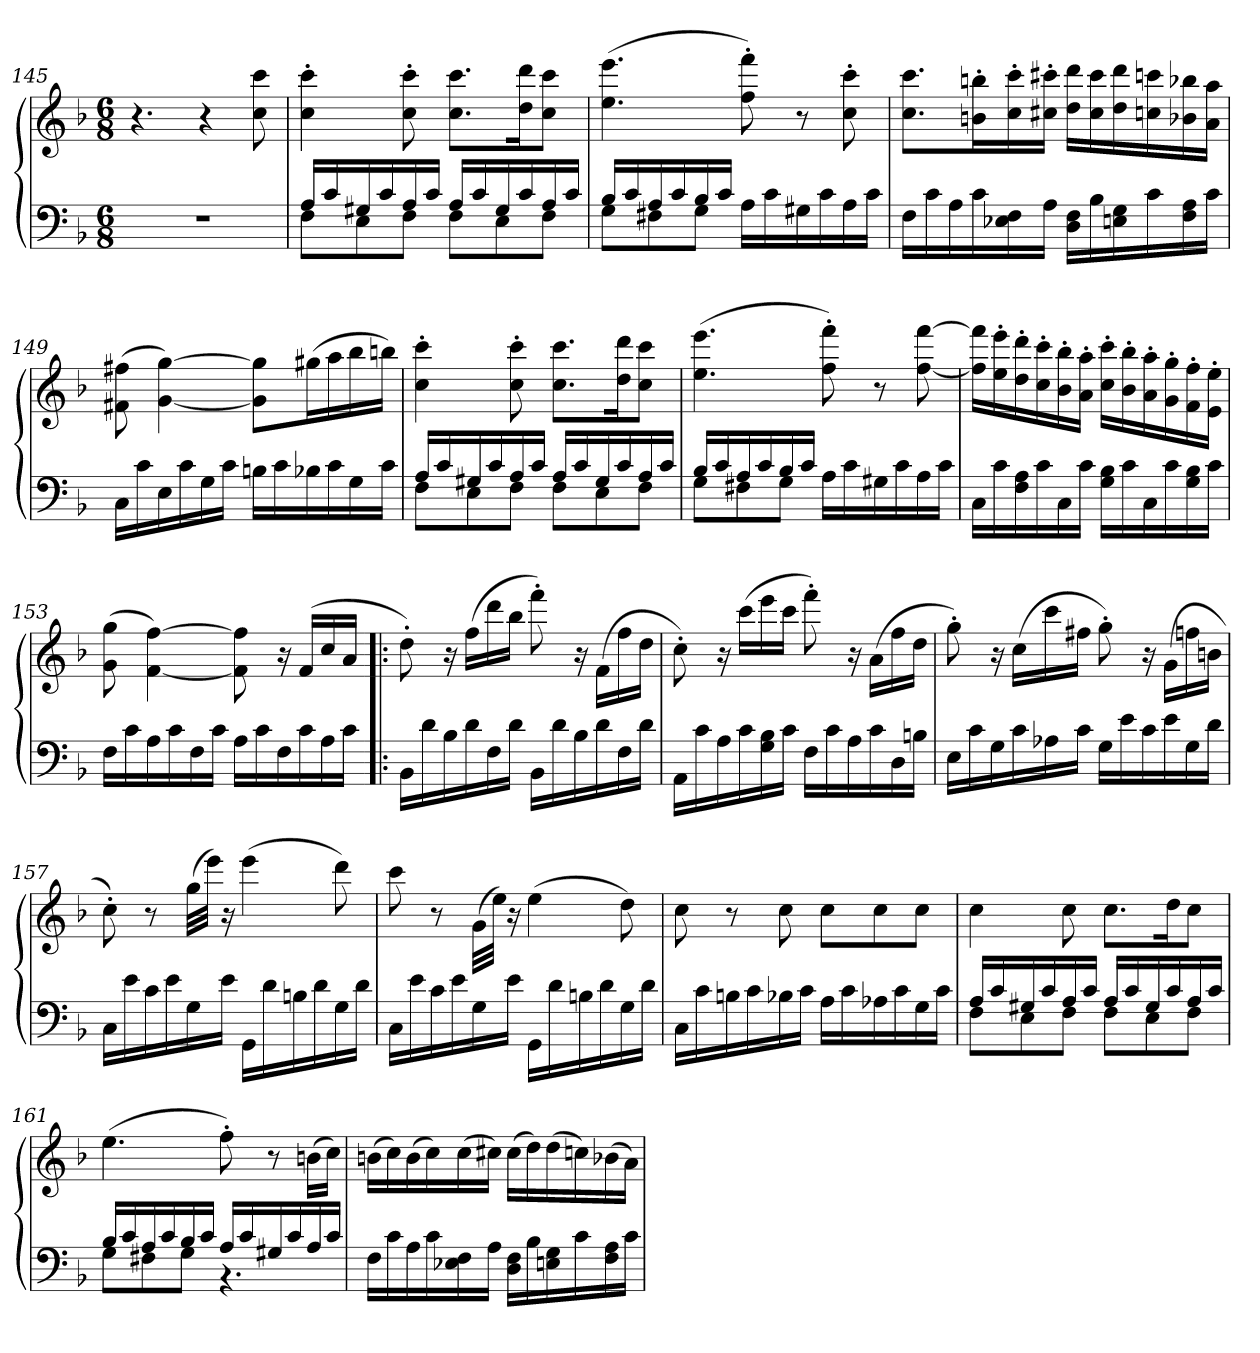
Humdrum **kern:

**kern	**kern
*part1	*part1
*staff2	*staff1
*clefF4	*clefG2
*k[b-]	*k[b-]
*M6/8	*M6/8
=145	=145
2.r	4.r
.	4r
.	8cc 8ccc
=146	=146
*^	*
16ALL	8FL	4cc' 4ccc'
16c	.	.
16G#X	8E	.
16c	.	.
16A	8FJ	8cc' 8ccc'
16cJJ	.	.
16ALL	8FL	8.cc 8.cccL
16c	.	.
16G#	8E	.
16c	.	16dd 16dddK
16A	8FJ	8cc 8cccJ
16cJJ	.	.
=147	=147	=147
16B-LL	8GL	(4.ee 4.eee
16c	.	.
16A	8F#X	.
16c	.	.
16B-	8GJ	.
16cJJ	.	.
16ALL	4.ryy	8ff' 8fff')
16c	.	.
16G#X	.	8r
16c	.	.
16A	.	8cc' 8ccc'
16cJJ	.	.
*v	*v	*
=148	=148
16FLL	8.cc 8.cccL
16c	.
16A	.
16c	16bn' 16bbn'L
16E-X 16F	16cc' 16ccc'
16AJJ	16cc#X' 16ccc#X'JJ
16D 16FLL	16dd 16dddLL
16B-	16cc# 16ccc#
16En 16G	16dd 16ddd
16c	16ccn 16cccn
16F 16A	16b-X 16bb-X
16cJJ	16a 16aaJJ
=149	=149
16CLL	(8f#X 8ff#X
16c	.
16E	[4g [4gg)
16c	.
16G	.
16cJJ	.
16BnLL	8g] 8gg]L
16c	.
16B-X	(16gg#XL
16c	16aa
16G	16bb-
16cJJ	16bbnJJ)
=150	=150
*^	*
16ALL	8FL	4cc' 4ccc'
16c	.	.
16G#X	8E	.
16c	.	.
16A	8FJ	8cc' 8ccc'
16cJJ	.	.
16ALL	8FL	8.cc 8.cccL
16c	.	.
16G#	8E	.
16c	.	16dd 16dddK
16A	8FJ	8cc 8cccJ
16cJJ	.	.
=151	=151	=151
16B-LL	8GL	(4.ee 4.eee
16c	.	.
16A	8F#X	.
16c	.	.
16B-	8GJ	.
16cJJ	.	.
16ALL	4.ryy	8ff' 8fff')
16c	.	.
16G#X	.	8r
16c	.	.
16A	.	[8ff [8fff
16cJJ	.	.
*v	*v	*
=152	=152
16CLL	16ff] 16fff]LL
16c	16ee' 16eee'
16F 16A	16dd' 16ddd'
16c	16cc' 16ccc'
16C	16b-' 16bb-'
16cJJ	16a' 16aa'JJ
16G 16B-LL	16cc' 16ccc'LL
16c	16b-' 16bb-'
16C	16a' 16aa'
16c	16g' 16gg'
16G 16B-	16f' 16ff'
16cJJ	16e' 16ee'JJ
=153	=153
16FLL	(8g 8gg
16c	.
16A	[4f [4ff)
16c	.
16F	.
16cJJ	.
16ALL	8f] 8ff]
16c	.
16F	16r
16c	(16fLL
16A	16cc
16cJJ	16aJJ
=154!|:	=154!|:
16BB-LL	8dd')
16d	.
16B-	16r
16d	(16ffLL
16F	16ddd
16dJJ	16bb-JJ
16BB-LL	8fff')
16d	.
16B-	16r
16d	(16fLL
16F	16ff
16dJJ	16ddJJ
=155	=155
16AALL	8cc')
16c	.
16A	16r
16c	(16cccLL
16G 16B-	16eee
16cJJ	16cccJJ
16FLL	8fff')
16c	.
16A	16r
16c	(16aLL
16D	16ff
16BnJJ	16ddJJ
=156	=156
16ELL	8gg')
16c	.
16G	16r
16c	(16ccLL
16A-X	16ccc
16cJJ	16ff#XJJ
16GLL	8gg')
16e	.
16c	16r
16e	(16gLL
16G	16ffn
16dJJ	16bnJJ
=157	=157
16CLL	8cc')
16e	.
16c	8r
16e	.
16G	(32ggLLL
.	32eeeJJJ)
16eJJ	16r
16GGLL	(4eee
16d	.
16Bn	.
16d	.
16G	8ddd)
16dJJ	.
=158	=158
16CLL	8ccc
16e	.
16c	8r
16e	.
16G	(32gLLL
.	32eeJJJ)
16eJJ	16r
16GGLL	(4ee
16d	.
16Bn	.
16d	.
16G	8dd)
16dJJ	.
=159	=159
16CLL	8cc
16c	.
16Bn	8r
16c	.
16B-X	8cc
16cJJ	.
16ALL	8ccL
16c	.
16A-X	8cc
16c	.
16G	8ccJ
16cJJ	.
=160	=160
*^	*
16ALL	8FL	4cc
16c	.	.
16G#X	8E	.
16c	.	.
16A	8FJ	8cc
16cJJ	.	.
16ALL	8FL	8.ccL
16c	.	.
16G#	8E	.
16c	.	16ddK
16A	8FJ	8ccJ
16cJJ	.	.
=161	=161	=161
16B-LL	8GL	(4.ee
16c	.	.
16A	8F#X	.
16c	.	.
16B-	8GJ	.
16cJJ	.	.
16ALL	4.r	8ff')
16c	.	.
16G#X	.	8r
16c	.	.
16A	.	(16bnLL
16cJJ	.	16ccJJ)
*v	*v	*
=162	=162
16FLL	(16bnLL
16c	16cc)
16A	(16b
16c	16cc)
16E-X 16F	(16cc
16AJJ	16cc#XJJ)
16D 16FLL	(16cc#LL
16B-	16dd)
16En 16G	(16dd
16c	16ccn)
16F 16A	(16b-X
16cJJ	16aJJ)
=	=
*-	*-
